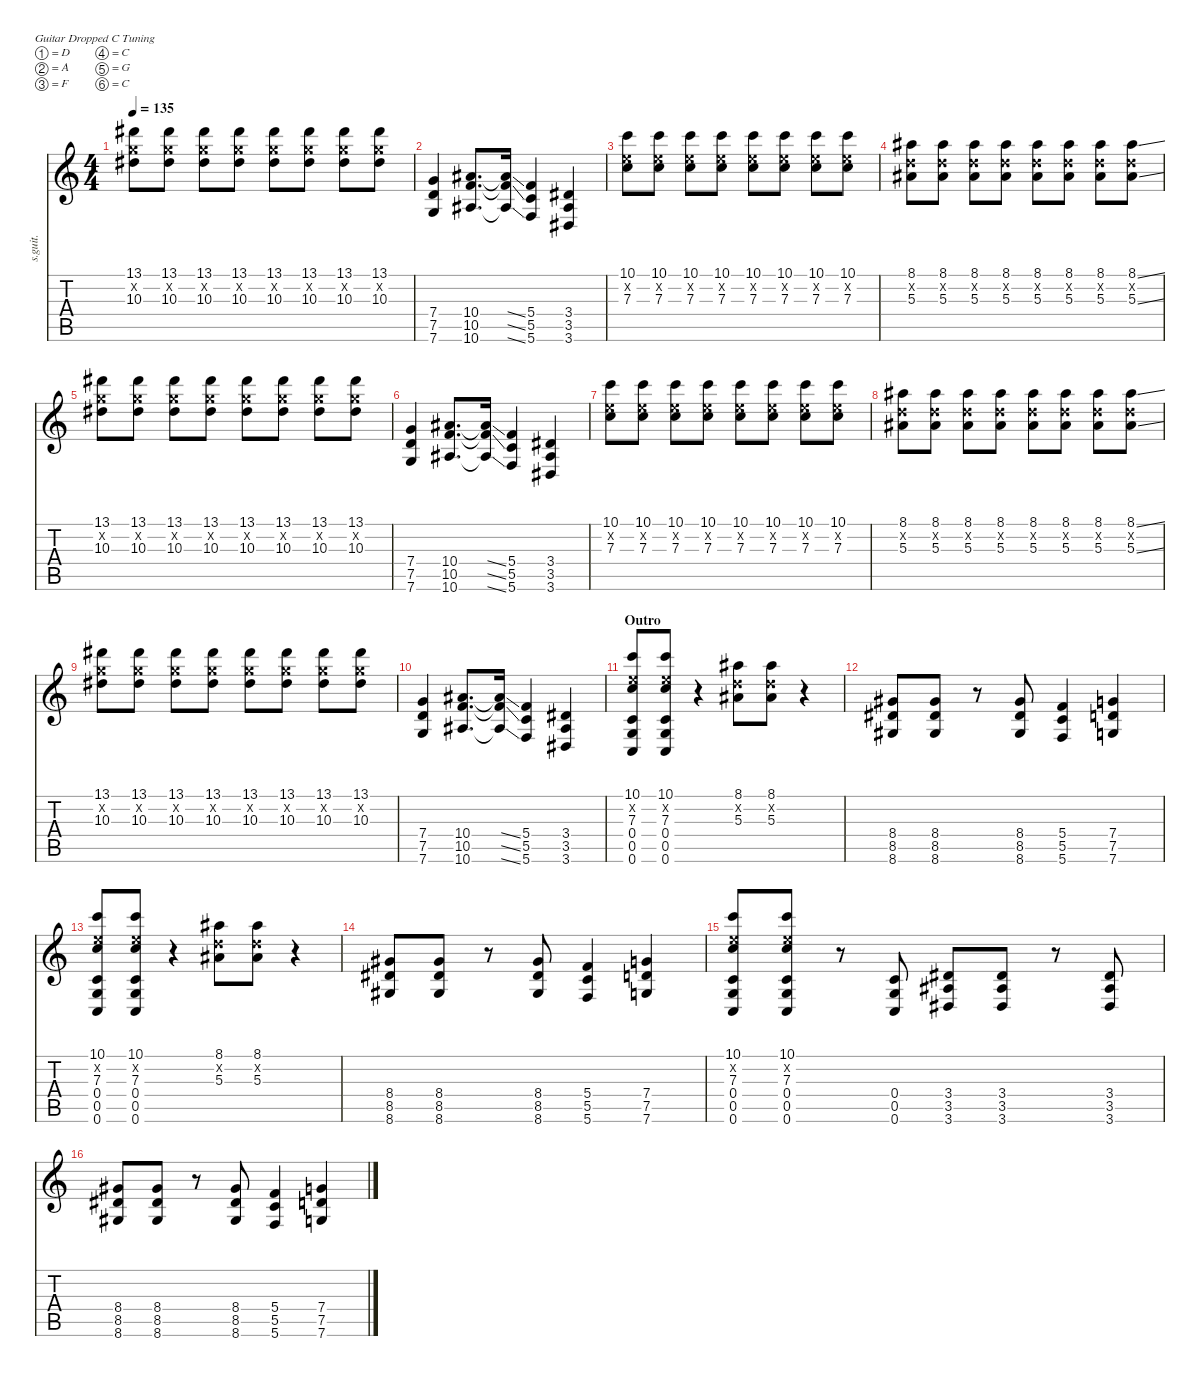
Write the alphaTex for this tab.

\defaultSystemsLayout 4
\hideDynamics
\bracketExtendMode nobrackets
\track ("Ben Kasica" "s.guit.") {instrument distortionguitar}
\staff {score tabs}
\tuning (D4 A3 F3 C3 G2 C2)
\ts (4 4)
\tempo 135
\clef g2
\ks c
(13.1{acc #} 10.2{x} 10.3{acc #}).8{lyrics (0 "") lyrics (1 "") lyrics (2 "") lyrics (3 "") lyrics (4 "") dy f} (13.1{acc #} 10.2{x} 10.3{acc #}).8{lyrics (0 "") lyrics (1 "") lyrics (2 "") lyrics (3 "") lyrics (4 "")} (13.1{acc #} 10.2{x} 10.3{acc #}).8{lyrics (0 "") lyrics (1 "") lyrics (2 "") lyrics (3 "") lyrics (4 "")} (13.1{acc #} 10.2{x} 10.3{acc #}).8{lyrics (0 "") lyrics (1 "") lyrics (2 "") lyrics (3 "") lyrics (4 "")} (13.1{acc #} 10.2{x} 10.3{acc #}).8{lyrics (0 "") lyrics (1 "") lyrics (2 "") lyrics (3 "") lyrics (4 "")} (13.1{acc #} 10.2{x} 10.3{acc #}).8{lyrics (0 "") lyrics (1 "") lyrics (2 "") lyrics (3 "") lyrics (4 "")} (13.1{acc #} 10.2{x} 10.3{acc #}).8{lyrics (0 "") lyrics (1 "") lyrics (2 "") lyrics (3 "") lyrics (4 "")} (13.1{acc #} 10.2{x} 10.3{acc #}).8{lyrics (0 "") lyrics (1 "") lyrics (2 "") lyrics (3 "") lyrics (4 "")} |
(7.4 7.5 7.6).4{lyrics (0 "") lyrics (1 "") lyrics (2 "") lyrics (3 "") lyrics (4 "")} (10.4{acc #} 10.5 10.6{acc #}).8{d lyrics (0 "") lyrics (1 "") lyrics (2 "") lyrics (3 "") lyrics (4 "")} (10.4{ss t acc #} 10.5{ss t} 10.6{ss t acc #}).16{lyrics (0 "") lyrics (1 "") lyrics (2 "") lyrics (3 "") lyrics (4 "")} (5.4 5.5 5.6).4{lyrics (0 "") lyrics (1 "") lyrics (2 "") lyrics (3 "") lyrics (4 "")} (3.4{acc #} 3.5{acc #} 3.6{acc #}).4{lyrics (0 "") lyrics (1 "") lyrics (2 "") lyrics (3 "") lyrics (4 "")} |
(10.1 7.2{x} 7.3).8{lyrics (0 "") lyrics (1 "") lyrics (2 "") lyrics (3 "") lyrics (4 "")} (10.1 7.2{x} 7.3).8{lyrics (0 "") lyrics (1 "") lyrics (2 "") lyrics (3 "") lyrics (4 "")} (10.1 7.2{x} 7.3).8{lyrics (0 "") lyrics (1 "") lyrics (2 "") lyrics (3 "") lyrics (4 "")} (10.1 7.2{x} 7.3).8{lyrics (0 "") lyrics (1 "") lyrics (2 "") lyrics (3 "") lyrics (4 "")} (10.1 7.2{x} 7.3).8{lyrics (0 "") lyrics (1 "") lyrics (2 "") lyrics (3 "") lyrics (4 "")} (10.1 7.2{x} 7.3).8{lyrics (0 "") lyrics (1 "") lyrics (2 "") lyrics (3 "") lyrics (4 "")} (10.1 7.2{x} 7.3).8{lyrics (0 "") lyrics (1 "") lyrics (2 "") lyrics (3 "") lyrics (4 "")} (10.1 7.2{x} 7.3).8{lyrics (0 "") lyrics (1 "") lyrics (2 "") lyrics (3 "") lyrics (4 "")} |
(8.1{acc #} 5.2{x} 5.3{acc #}).8{lyrics (0 "") lyrics (1 "") lyrics (2 "") lyrics (3 "") lyrics (4 "")} (8.1{acc #} 5.2{x} 5.3{acc #}).8{lyrics (0 "") lyrics (1 "") lyrics (2 "") lyrics (3 "") lyrics (4 "")} (8.1{acc #} 5.2{x} 5.3{acc #}).8{lyrics (0 "") lyrics (1 "") lyrics (2 "") lyrics (3 "") lyrics (4 "")} (8.1{acc #} 5.2{x} 5.3{acc #}).8{lyrics (0 "") lyrics (1 "") lyrics (2 "") lyrics (3 "") lyrics (4 "")} (8.1{acc #} 5.2{x} 5.3{acc #}).8{lyrics (0 "") lyrics (1 "") lyrics (2 "") lyrics (3 "") lyrics (4 "")} (8.1{acc #} 5.2{x} 5.3{acc #}).8{lyrics (0 "") lyrics (1 "") lyrics (2 "") lyrics (3 "") lyrics (4 "")} (8.1{acc #} 5.2{x} 5.3{acc #}).8{lyrics (0 "") lyrics (1 "") lyrics (2 "") lyrics (3 "") lyrics (4 "")} (8.1{ss acc #} 5.2{x} 5.3{ss acc #}).8{lyrics (0 "") lyrics (1 "") lyrics (2 "") lyrics (3 "") lyrics (4 "")} |
(13.1{acc #} 10.2{x} 10.3{acc #}).8{lyrics (0 "") lyrics (1 "") lyrics (2 "") lyrics (3 "") lyrics (4 "")} (13.1{acc #} 10.2{x} 10.3{acc #}).8{lyrics (0 "") lyrics (1 "") lyrics (2 "") lyrics (3 "") lyrics (4 "")} (13.1{acc #} 10.2{x} 10.3{acc #}).8{lyrics (0 "") lyrics (1 "") lyrics (2 "") lyrics (3 "") lyrics (4 "")} (13.1{acc #} 10.2{x} 10.3{acc #}).8{lyrics (0 "") lyrics (1 "") lyrics (2 "") lyrics (3 "") lyrics (4 "")} (13.1{acc #} 10.2{x} 10.3{acc #}).8{lyrics (0 "") lyrics (1 "") lyrics (2 "") lyrics (3 "") lyrics (4 "")} (13.1{acc #} 10.2{x} 10.3{acc #}).8{lyrics (0 "") lyrics (1 "") lyrics (2 "") lyrics (3 "") lyrics (4 "")} (13.1{acc #} 10.2{x} 10.3{acc #}).8{lyrics (0 "") lyrics (1 "") lyrics (2 "") lyrics (3 "") lyrics (4 "")} (13.1{acc #} 10.2{x} 10.3{acc #}).8{lyrics (0 "") lyrics (1 "") lyrics (2 "") lyrics (3 "") lyrics (4 "")} |
(7.4 7.5 7.6).4{lyrics (0 "") lyrics (1 "") lyrics (2 "") lyrics (3 "") lyrics (4 "")} (10.4{acc #} 10.5 10.6{acc #}).8{d lyrics (0 "") lyrics (1 "") lyrics (2 "") lyrics (3 "") lyrics (4 "")} (10.4{ss t acc #} 10.5{ss t} 10.6{ss t acc #}).16{lyrics (0 "") lyrics (1 "") lyrics (2 "") lyrics (3 "") lyrics (4 "")} (5.4 5.5 5.6).4{lyrics (0 "") lyrics (1 "") lyrics (2 "") lyrics (3 "") lyrics (4 "")} (3.4{acc #} 3.5{acc #} 3.6{acc #}).4{lyrics (0 "") lyrics (1 "") lyrics (2 "") lyrics (3 "") lyrics (4 "")} |
(10.1 7.2{x} 7.3).8{lyrics (0 "") lyrics (1 "") lyrics (2 "") lyrics (3 "") lyrics (4 "")} (10.1 7.2{x} 7.3).8{lyrics (0 "") lyrics (1 "") lyrics (2 "") lyrics (3 "") lyrics (4 "")} (10.1 7.2{x} 7.3).8{lyrics (0 "") lyrics (1 "") lyrics (2 "") lyrics (3 "") lyrics (4 "")} (10.1 7.2{x} 7.3).8{lyrics (0 "") lyrics (1 "") lyrics (2 "") lyrics (3 "") lyrics (4 "")} (10.1 7.2{x} 7.3).8{lyrics (0 "") lyrics (1 "") lyrics (2 "") lyrics (3 "") lyrics (4 "")} (10.1 7.2{x} 7.3).8{lyrics (0 "") lyrics (1 "") lyrics (2 "") lyrics (3 "") lyrics (4 "")} (10.1 7.2{x} 7.3).8{lyrics (0 "") lyrics (1 "") lyrics (2 "") lyrics (3 "") lyrics (4 "")} (10.1 7.2{x} 7.3).8{lyrics (0 "") lyrics (1 "") lyrics (2 "") lyrics (3 "") lyrics (4 "")} |
(8.1{acc #} 5.2{x} 5.3{acc #}).8{lyrics (0 "") lyrics (1 "") lyrics (2 "") lyrics (3 "") lyrics (4 "")} (8.1{acc #} 5.2{x} 5.3{acc #}).8{lyrics (0 "") lyrics (1 "") lyrics (2 "") lyrics (3 "") lyrics (4 "")} (8.1{acc #} 5.2{x} 5.3{acc #}).8{lyrics (0 "") lyrics (1 "") lyrics (2 "") lyrics (3 "") lyrics (4 "")} (8.1{acc #} 5.2{x} 5.3{acc #}).8{lyrics (0 "") lyrics (1 "") lyrics (2 "") lyrics (3 "") lyrics (4 "")} (8.1{acc #} 5.2{x} 5.3{acc #}).8{lyrics (0 "") lyrics (1 "") lyrics (2 "") lyrics (3 "") lyrics (4 "")} (8.1{acc #} 5.2{x} 5.3{acc #}).8{lyrics (0 "") lyrics (1 "") lyrics (2 "") lyrics (3 "") lyrics (4 "")} (8.1{acc #} 5.2{x} 5.3{acc #}).8{lyrics (0 "") lyrics (1 "") lyrics (2 "") lyrics (3 "") lyrics (4 "")} (8.1{ss acc #} 5.2{x} 5.3{ss acc #}).8{lyrics (0 "") lyrics (1 "") lyrics (2 "") lyrics (3 "") lyrics (4 "")} |
(13.1{acc #} 10.2{x} 10.3{acc #}).8{lyrics (0 "") lyrics (1 "") lyrics (2 "") lyrics (3 "") lyrics (4 "")} (13.1{acc #} 10.2{x} 10.3{acc #}).8{lyrics (0 "") lyrics (1 "") lyrics (2 "") lyrics (3 "") lyrics (4 "")} (13.1{acc #} 10.2{x} 10.3{acc #}).8{lyrics (0 "") lyrics (1 "") lyrics (2 "") lyrics (3 "") lyrics (4 "")} (13.1{acc #} 10.2{x} 10.3{acc #}).8{lyrics (0 "") lyrics (1 "") lyrics (2 "") lyrics (3 "") lyrics (4 "")} (13.1{acc #} 10.2{x} 10.3{acc #}).8{lyrics (0 "") lyrics (1 "") lyrics (2 "") lyrics (3 "") lyrics (4 "")} (13.1{acc #} 10.2{x} 10.3{acc #}).8{lyrics (0 "") lyrics (1 "") lyrics (2 "") lyrics (3 "") lyrics (4 "")} (13.1{acc #} 10.2{x} 10.3{acc #}).8{lyrics (0 "") lyrics (1 "") lyrics (2 "") lyrics (3 "") lyrics (4 "")} (13.1{acc #} 10.2{x} 10.3{acc #}).8{lyrics (0 "") lyrics (1 "") lyrics (2 "") lyrics (3 "") lyrics (4 "")} |
(7.4 7.5 7.6).4{lyrics (0 "") lyrics (1 "") lyrics (2 "") lyrics (3 "") lyrics (4 "")} (10.4{acc #} 10.5 10.6{acc #}).8{d lyrics (0 "") lyrics (1 "") lyrics (2 "") lyrics (3 "") lyrics (4 "")} (10.4{ss t acc #} 10.5{ss t} 10.6{ss t acc #}).16{lyrics (0 "") lyrics (1 "") lyrics (2 "") lyrics (3 "") lyrics (4 "")} (5.4 5.5 5.6).4{lyrics (0 "") lyrics (1 "") lyrics (2 "") lyrics (3 "") lyrics (4 "")} (3.4{acc #} 3.5{acc #} 3.6{acc #}).4{lyrics (0 "") lyrics (1 "") lyrics (2 "") lyrics (3 "") lyrics (4 "")} |
\section ("" "Outro")
(10.1 7.2{x} 7.3 0.4 0.5 0.6).8{lyrics (0 "") lyrics (1 "") lyrics (2 "") lyrics (3 "") lyrics (4 "")} (10.1 7.2{x} 7.3 0.4 0.5 0.6).8{lyrics (0 "") lyrics (1 "") lyrics (2 "") lyrics (3 "") lyrics (4 "")} r.4 (8.1{acc #} 5.2{x} 5.3{acc #}).8{lyrics (0 "") lyrics (1 "") lyrics (2 "") lyrics (3 "") lyrics (4 "")} (8.1{acc #} 5.2{x} 5.3{acc #}).8{lyrics (0 "") lyrics (1 "") lyrics (2 "") lyrics (3 "") lyrics (4 "")} r.4 |
(8.4{acc #} 8.5{acc #} 8.6{acc #}).8{lyrics (0 "") lyrics (1 "") lyrics (2 "") lyrics (3 "") lyrics (4 "")} (8.4{acc #} 8.5{acc #} 8.6{acc #}).8{lyrics (0 "") lyrics (1 "") lyrics (2 "") lyrics (3 "") lyrics (4 "")} r.8 (8.4{acc #} 8.5{acc #} 8.6{acc #}).8{lyrics (0 "") lyrics (1 "") lyrics (2 "") lyrics (3 "") lyrics (4 "")} (5.4 5.5 5.6).4{lyrics (0 "") lyrics (1 "") lyrics (2 "") lyrics (3 "") lyrics (4 "")} (7.4 7.5 7.6).4{lyrics (0 "") lyrics (1 "") lyrics (2 "") lyrics (3 "") lyrics (4 "")} |
(10.1 7.2{x} 7.3 0.4 0.5 0.6).8{lyrics (0 "") lyrics (1 "") lyrics (2 "") lyrics (3 "") lyrics (4 "")} (10.1 7.2{x} 7.3 0.4 0.5 0.6).8{lyrics (0 "") lyrics (1 "") lyrics (2 "") lyrics (3 "") lyrics (4 "")} r.4 (8.1{acc #} 5.2{x} 5.3{acc #}).8{lyrics (0 "") lyrics (1 "") lyrics (2 "") lyrics (3 "") lyrics (4 "")} (8.1{acc #} 5.2{x} 5.3{acc #}).8{lyrics (0 "") lyrics (1 "") lyrics (2 "") lyrics (3 "") lyrics (4 "")} r.4 |
(8.4{acc #} 8.5{acc #} 8.6{acc #}).8{lyrics (0 "") lyrics (1 "") lyrics (2 "") lyrics (3 "") lyrics (4 "")} (8.4{acc #} 8.5{acc #} 8.6{acc #}).8{lyrics (0 "") lyrics (1 "") lyrics (2 "") lyrics (3 "") lyrics (4 "")} r.8 (8.4{acc #} 8.5{acc #} 8.6{acc #}).8{lyrics (0 "") lyrics (1 "") lyrics (2 "") lyrics (3 "") lyrics (4 "")} (5.4 5.5 5.6).4{lyrics (0 "") lyrics (1 "") lyrics (2 "") lyrics (3 "") lyrics (4 "")} (7.4 7.5 7.6).4{lyrics (0 "") lyrics (1 "") lyrics (2 "") lyrics (3 "") lyrics (4 "")} |
(10.1 7.2{x} 7.3 0.4 0.5 0.6).8{lyrics (0 "") lyrics (1 "") lyrics (2 "") lyrics (3 "") lyrics (4 "")} (10.1 7.2{x} 7.3 0.4 0.5 0.6).8{lyrics (0 "") lyrics (1 "") lyrics (2 "") lyrics (3 "") lyrics (4 "")} r.8 (0.4 0.5 0.6).8{lyrics (0 "") lyrics (1 "") lyrics (2 "") lyrics (3 "") lyrics (4 "")} (3.4{acc #} 3.5{acc #} 3.6{acc #}).8{lyrics (0 "") lyrics (1 "") lyrics (2 "") lyrics (3 "") lyrics (4 "")} (3.4{acc #} 3.5{acc #} 3.6{acc #}).8{lyrics (0 "") lyrics (1 "") lyrics (2 "") lyrics (3 "") lyrics (4 "")} r.8 (3.4{acc #} 3.5{acc #} 3.6{acc #}).8{lyrics (0 "") lyrics (1 "") lyrics (2 "") lyrics (3 "") lyrics (4 "")} |
(8.4{acc #} 8.5{acc #} 8.6{acc #}).8{lyrics (0 "") lyrics (1 "") lyrics (2 "") lyrics (3 "") lyrics (4 "")} (8.4{acc #} 8.5{acc #} 8.6{acc #}).8{lyrics (0 "") lyrics (1 "") lyrics (2 "") lyrics (3 "") lyrics (4 "")} r.8 (8.4{acc #} 8.5{acc #} 8.6{acc #}).8{lyrics (0 "") lyrics (1 "") lyrics (2 "") lyrics (3 "") lyrics (4 "")} (5.4 5.5 5.6).4{lyrics (0 "") lyrics (1 "") lyrics (2 "") lyrics (3 "") lyrics (4 "")} (7.4 7.5 7.6).4{lyrics (0 "") lyrics (1 "") lyrics (2 "") lyrics (3 "") lyrics (4 "")}
